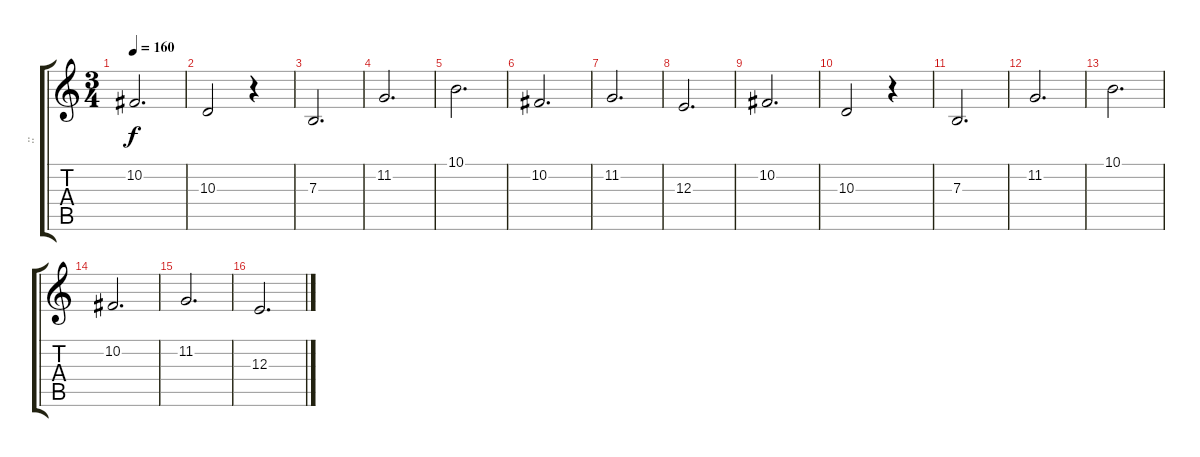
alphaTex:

\track ("       :: Craig Jones #5 ::" "       :: ") {instrument sitar}
\staff {score tabs}
\tuning (Db4 Ab3 E3 B2 Gb2 B1) {hide}
\ts (3 4)
\tempo 160
\clef g2
\ks c
10.2.2{d dy f} |
10.3.2 r.4 |
7.3.2{d} |
11.2.2{d} |
10.1.2{d} |
10.2.2{d} |
11.2.2{d} |
12.3.2{d} |
10.2.2{d} |
10.3.2 r.4 |
7.3.2{d} |
11.2.2{d} |
10.1.2{d} |
10.2.2{d} |
11.2.2{d} |
12.3.2{d}
